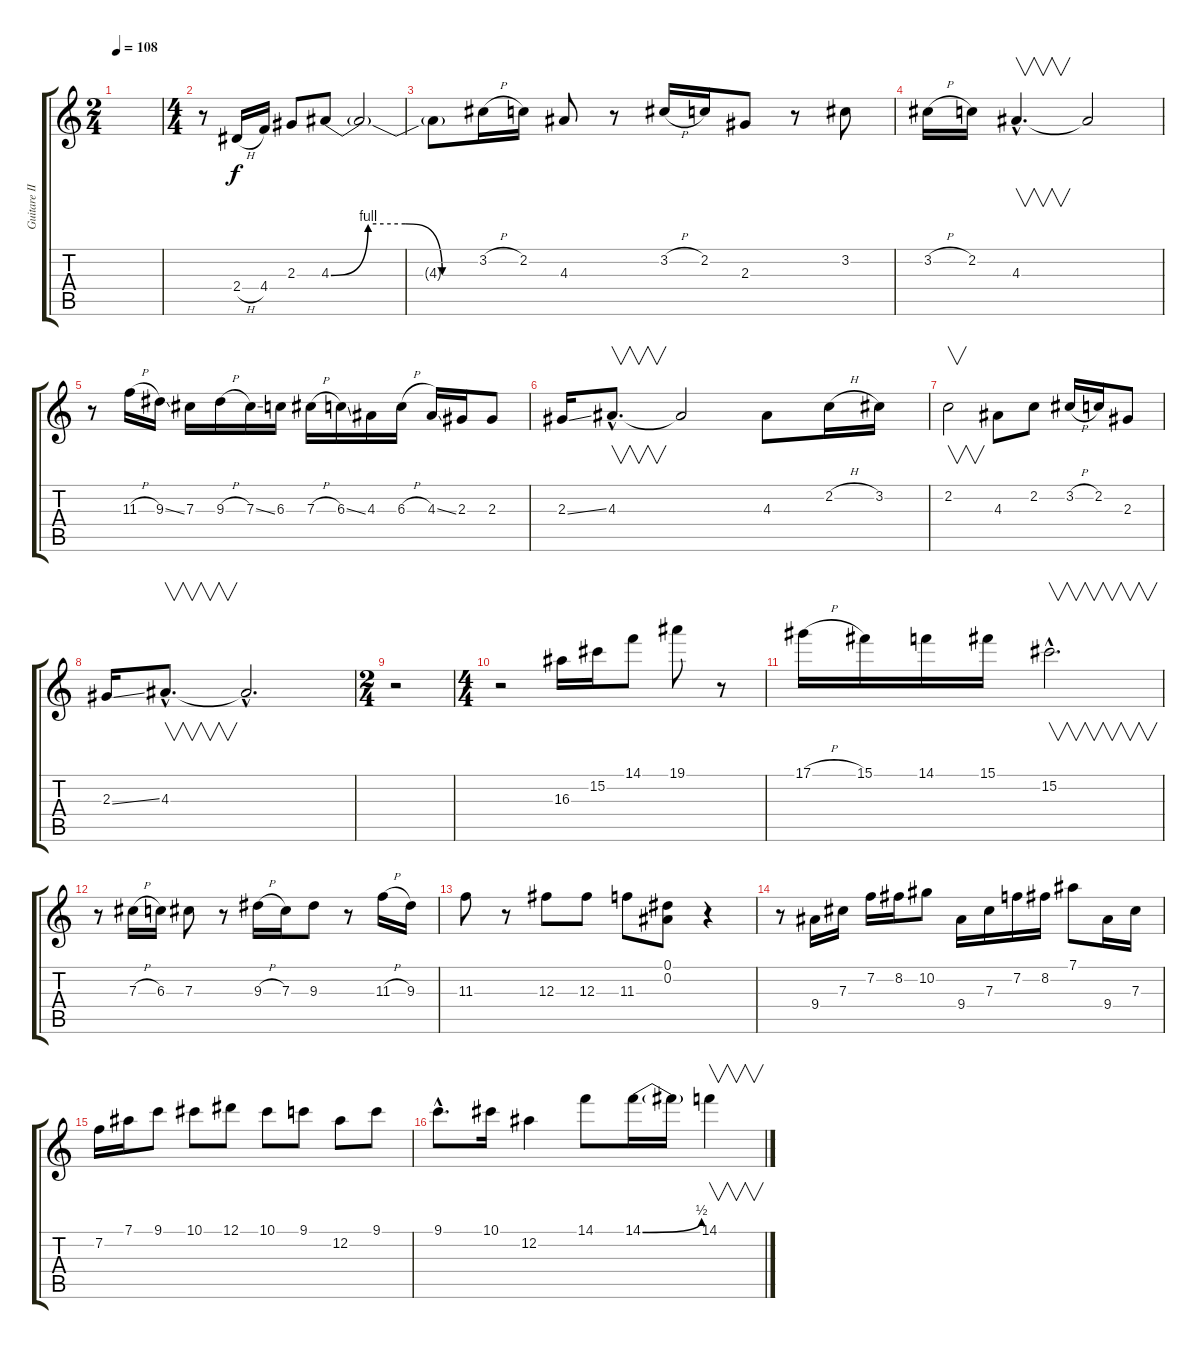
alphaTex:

\track ("Guitare III ( Kirk )" "Guitare II") {instrument electricguitarclean}
\staff {score tabs}
\tuning (Eb4 Bb3 Gb3 Db3 Ab2 Eb2) {hide}
\ts (2 4)
\tempo 108
\clef g2
\ks c
|
\ts (4 4)
r.8 2.4{h}.16 4.4.16 2.3.8 4.3{be (custom 0 0 15 4 30 4 45 0 60 0)}.8 4.3{t}.2 |
4.3{t}.8 3.2{h}.16 2.2.16 4.3.8 r.8 3.2{h}.16 2.2.16 2.3.8 r.8 3.2.8 |
3.2{h}.16 2.2.16 4.3{hac}.4{v d} 4.3{t}.2 |
r.8 11.3{h}.16 9.3{ss}.16 7.3.16 9.3{h}.16 7.3{ss}.16 6.3.16 7.3{h}.16 6.3{ss}.16 4.3.16 6.3{h}.16 4.3{ss}.16 2.3.16 2.3.8 |
2.3{ss}.16 4.3{hac}.8{v d} 4.3{t}.2 4.3.8 2.2{h}.16 3.2.16 |
2.2.2{v} 4.3.8 2.2.8 3.2{h}.16 2.2.16 2.3.8 |
2.3{ss}.16 4.3{hac}.8{v d} 4.3{hac t}.2{d} |
\ts (2 4)
r.2 |
\ts (4 4)
r.2 16.3.16 15.2.16 14.1.8 19.1.8 r.8 |
17.1{h}.16 15.1.16 14.1.16 15.1.16 15.2{hac}.2{v d} |
r.8 7.3{h}.16 6.3.16 7.3.8 r.8 9.3{h}.16 7.3.16 9.3.8 r.8 11.3{h}.16 9.3.16 |
11.3.8 r.8 12.3.8 12.3.8 11.3.8 (0.1 0.2).8 r.4 |
r.8 9.4.16 7.3.16 7.2.16 8.2.16 10.2.8 9.4.16 7.3.16 7.2.16 8.2.16 7.1.8 9.4.16 7.3.16 |
7.2.16 7.1.16 9.1.8 10.1.8 12.1.8 10.1.8 9.1.8 12.2.8 9.1.8 |
9.1{hac}.8{d} 10.1.16 12.2.4 14.1.8 14.1{be (bend 0 0 60 2)}.16 14.1{t}.16 14.1.4{v}
